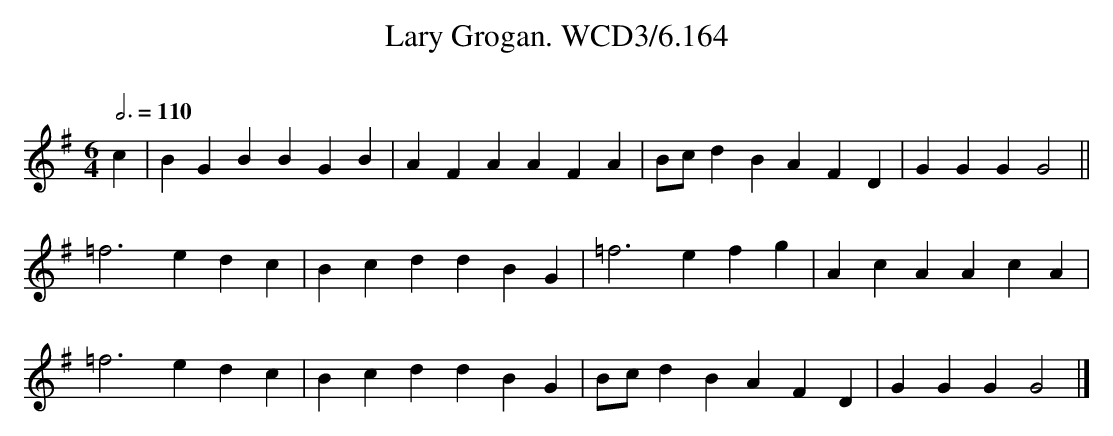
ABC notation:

X:1
T:Lary Grogan. WCD3/6.164
O:
M:6/4
L:1/4
Q:3/4=110
K:G
c|BGB BGB|AFA AFA|B/c/dB AFD|GGG G2||
=f3 edc|Bcd dBG|=f3 efg|AcA AcA|
=f3 edc|Bcd dBG|B/c/dB AFD|GGG G2|]
